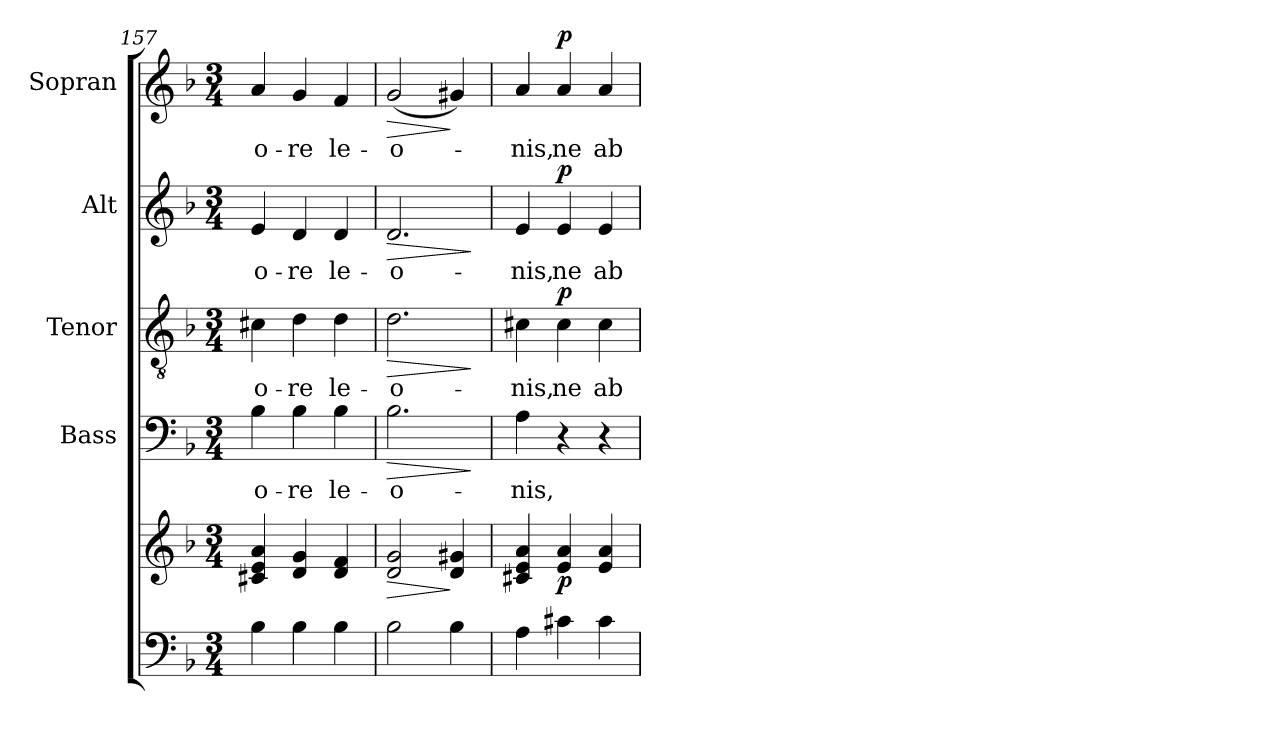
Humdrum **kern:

**kern	**kern	**dynam	**kern	**text	**dynam	**kern	**text	**dynam	**kern	**text	**dynam	**kern	**text	**dynam
*part5	*part5	*part5	*part4	*part4	*part4	*part3	*part3	*part3	*part2	*part2	*part2	*part1	*part1	*part1
*staff6	*staff5	*staff5/6	*staff4	*staff4	*staff4	*staff3	*staff3	*staff3	*staff2	*staff2	*staff2	*staff1	*staff1	*staff1
*	*	*	*I"Bass	*	*	*I"Tenor	*	*	*I"Alt	*	*	*I"Sopran	*	*
*	*	*	*I'B.	*	*	*I'T.	*	*	*I'A.	*	*	*I'S.	*	*
*clefF4	*clefG2	*	*clefF4	*	*	*clefGv2	*	*	*clefG2	*	*	*clefG2	*	*
*k[b-]	*k[b-]	*	*k[b-]	*	*	*k[b-]	*	*	*k[b-]	*	*	*k[b-]	*	*
*F:	*F:	*	*F:	*	*	*F:	*	*	*F:	*	*	*F:	*	*
*M3/4	*M3/4	*	*M3/4	*	*	*M3/4	*	*	*M3/4	*	*	*M3/4	*	*
=157	=157	=157	=157	=157	=157	=157	=157	=157	=157	=157	=157	=157	=157	=157
!	!	!	!	!LO:LY:b	!	!	!LO:LY:b	!	!	!LO:LY:b	!	!	!LO:LY:b	!
4B-\	4c#X/ 4e/ 4a/	.	4B-\	o-	.	4c#X\	o-	.	4e/	o-	.	4a/	o-	.
!	!	!	!	!LO:LY:b	!	!	!LO:LY:b	!	!	!LO:LY:b	!	!	!LO:LY:b	!
4B-\	4d/ 4g/	.	4B-\	-re	.	4d\	-re	.	4d/	-re	.	4g/	-re	.
!	!	!	!	!LO:LY:b	!	!	!LO:LY:b	!	!	!LO:LY:b	!	!	!LO:LY:b	!
4B-\	4d/ 4f/	.	4B-\	le-	.	4d\	le-	.	4d/	le-	.	4f/	le-	.
=158	=158	=158	=158	=158	=158	=158	=158	=158	=158	=158	=158	=158	=158	=158
!	!	!LO:HP:b	!	!LO:LY:b	!LO:HP:b	!	!LO:LY:b	!LO:HP:b	!	!LO:LY:b	!LO:HP:b	!	!LO:LY:b	!LO:HP:b
2B-\	2d/ 2g/	>	2.B-\	-o-	>	2.d\	-o-	>	2.d/	-o-	>	(<2g/	-o-	>
4B-\	4d/ 4g#X/	]	.	.	.	.	.	.	.	.	.	4g#X/)	.	]
.	.	.	.	.	]	.	.	]	.	.	]	.	.	.
=159	=159	=159	=159	=159	=159	=159	=159	=159	=159	=159	=159	=159	=159	=159
!	!	!	!	!LO:LY:b	!	!	!LO:LY:b	!	!	!LO:LY:b	!	!	!LO:LY:b	!
4A\	4c#X/ 4e/ 4a/	.	4A\	-nis,	.	4c#X\	-nis,	.	4e/	-nis,	.	4a/	-nis,	.
!	!	!LO:DY:b	!	!	!	!	!LO:LY:b	!LO:DY:a	!	!LO:LY:b	!LO:DY:a	!	!LO:LY:b	!LO:DY:a
4c#X\	4e/ 4a/	p	4r	.	.	4c#\	ne	p	4e/	ne	p	4a/	ne	p
!	!	!	!	!	!	!	!LO:LY:b	!	!	!LO:LY:b	!	!	!LO:LY:b	!
4c#\	4e/ 4a/	.	4r	.	.	4c#\	ab-	.	4e/	ab-	.	4a/	ab-	.
=	=	=	=	=	=	=	=	=	=	=	=	=	=	=
*-	*-	*-	*-	*-	*-	*-	*-	*-	*-	*-	*-	*-	*-	*-
